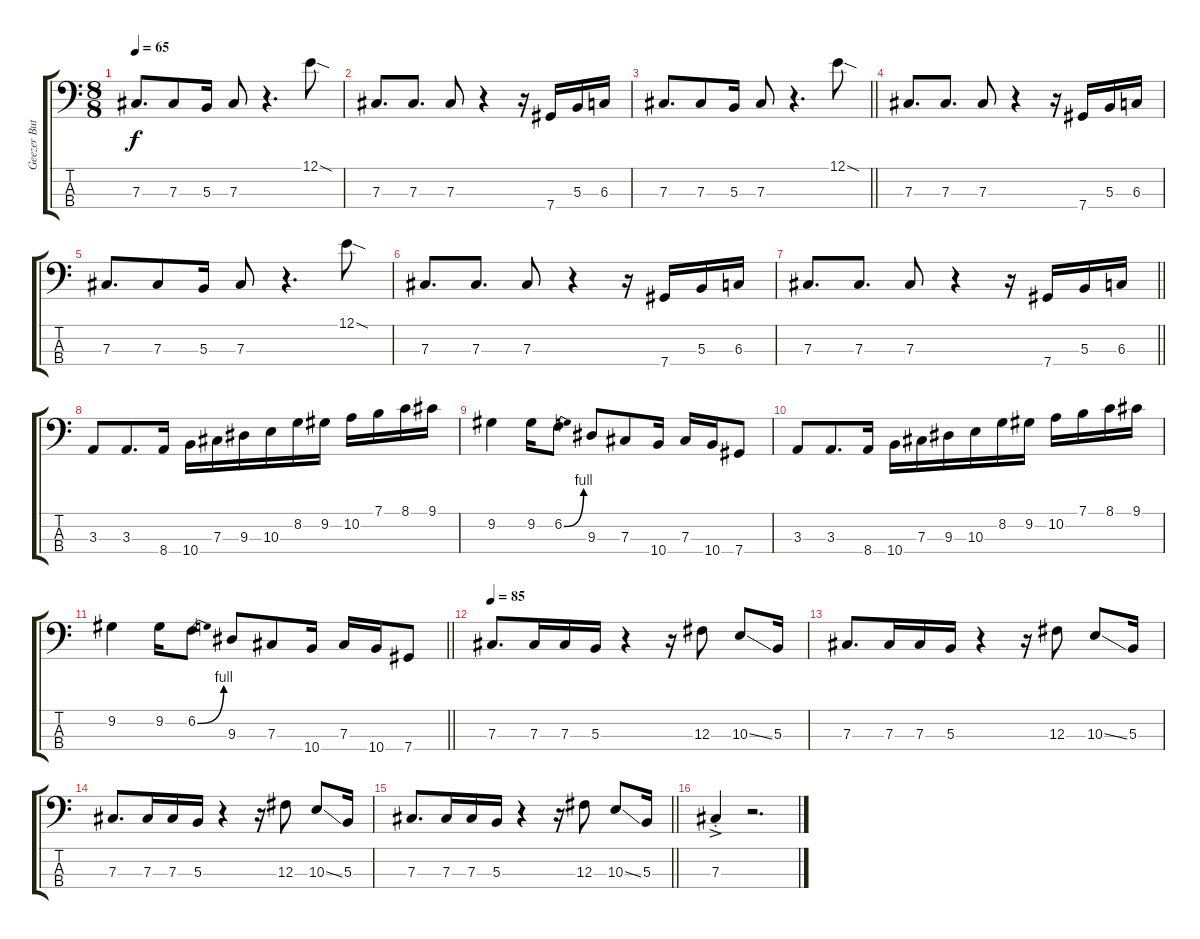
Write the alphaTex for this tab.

\track ("Geezer Butler (Bass)" "Geezer But") {instrument electricbassfinger}
\staff {score tabs}
\tuning (E2 B1 Gb1 Db1) {hide}
\ts (8 8)
\tempo 65
\clef f4
\ks c
7.3.8{d dy f} 7.3.8 5.3.16 7.3.8 r.4{d} 12.1{sod}.8 |
7.3.8{d} 7.3.8{d} 7.3.8 r.4 r.16 7.4.16 5.3.16 6.3.16 |
\barLineRight lightlight
7.3.8{d} 7.3.8 5.3.16 7.3.8 r.4{d} 12.1{sod}.8 |
7.3.8{d} 7.3.8{d} 7.3.8 r.4 r.16 7.4.16 5.3.16 6.3.16 |
7.3.8{d} 7.3.8 5.3.16 7.3.8 r.4{d} 12.1{sod}.8 |
7.3.8{d} 7.3.8{d} 7.3.8 r.4 r.16 7.4.16 5.3.16 6.3.16 |
\barLineRight lightlight
7.3.8{d} 7.3.8{d} 7.3.8 r.4 r.16 7.4.16 5.3.16 6.3.16 |
3.3.8 3.3.8{d} 8.4.16 10.4.16 7.3.16 9.3.16 10.3.16 8.2.16 9.2.16 10.2.16 7.1.16 8.1.16 9.1.16 |
9.2.4 9.2.16 6.2{be (bend 0 0 60 4)}.8 9.3.8 7.3.8 10.4.16 7.3.16 10.4.16 7.4.8 |
3.3.8 3.3.8{d} 8.4.16 10.4.16 7.3.16 9.3.16 10.3.16 8.2.16 9.2.16 10.2.16 7.1.16 8.1.16 9.1.16 |
\barLineRight lightlight
9.2.4 9.2.16 6.2{be (bend 0 0 60 4)}.8 9.3.8 7.3.8 10.4.16 7.3.16 10.4.16 7.4.8 |
\tempo 85
7.3.8{d} 7.3.16 7.3.16 5.3.16 r.4 r.16 12.3.8 10.3{ss}.8 5.3.16 |
7.3.8{d} 7.3.16 7.3.16 5.3.16 r.4 r.16 12.3.8 10.3{ss}.8 5.3.16 |
7.3.8{d} 7.3.16 7.3.16 5.3.16 r.4 r.16 12.3.8 10.3{ss}.8 5.3.16 |
\barLineRight lightlight
7.3.8{d} 7.3.16 7.3.16 5.3.16 r.4 r.16 12.3.8 10.3{ss}.8 5.3.16 |
7.3{ac st}.4 r.2{d}
